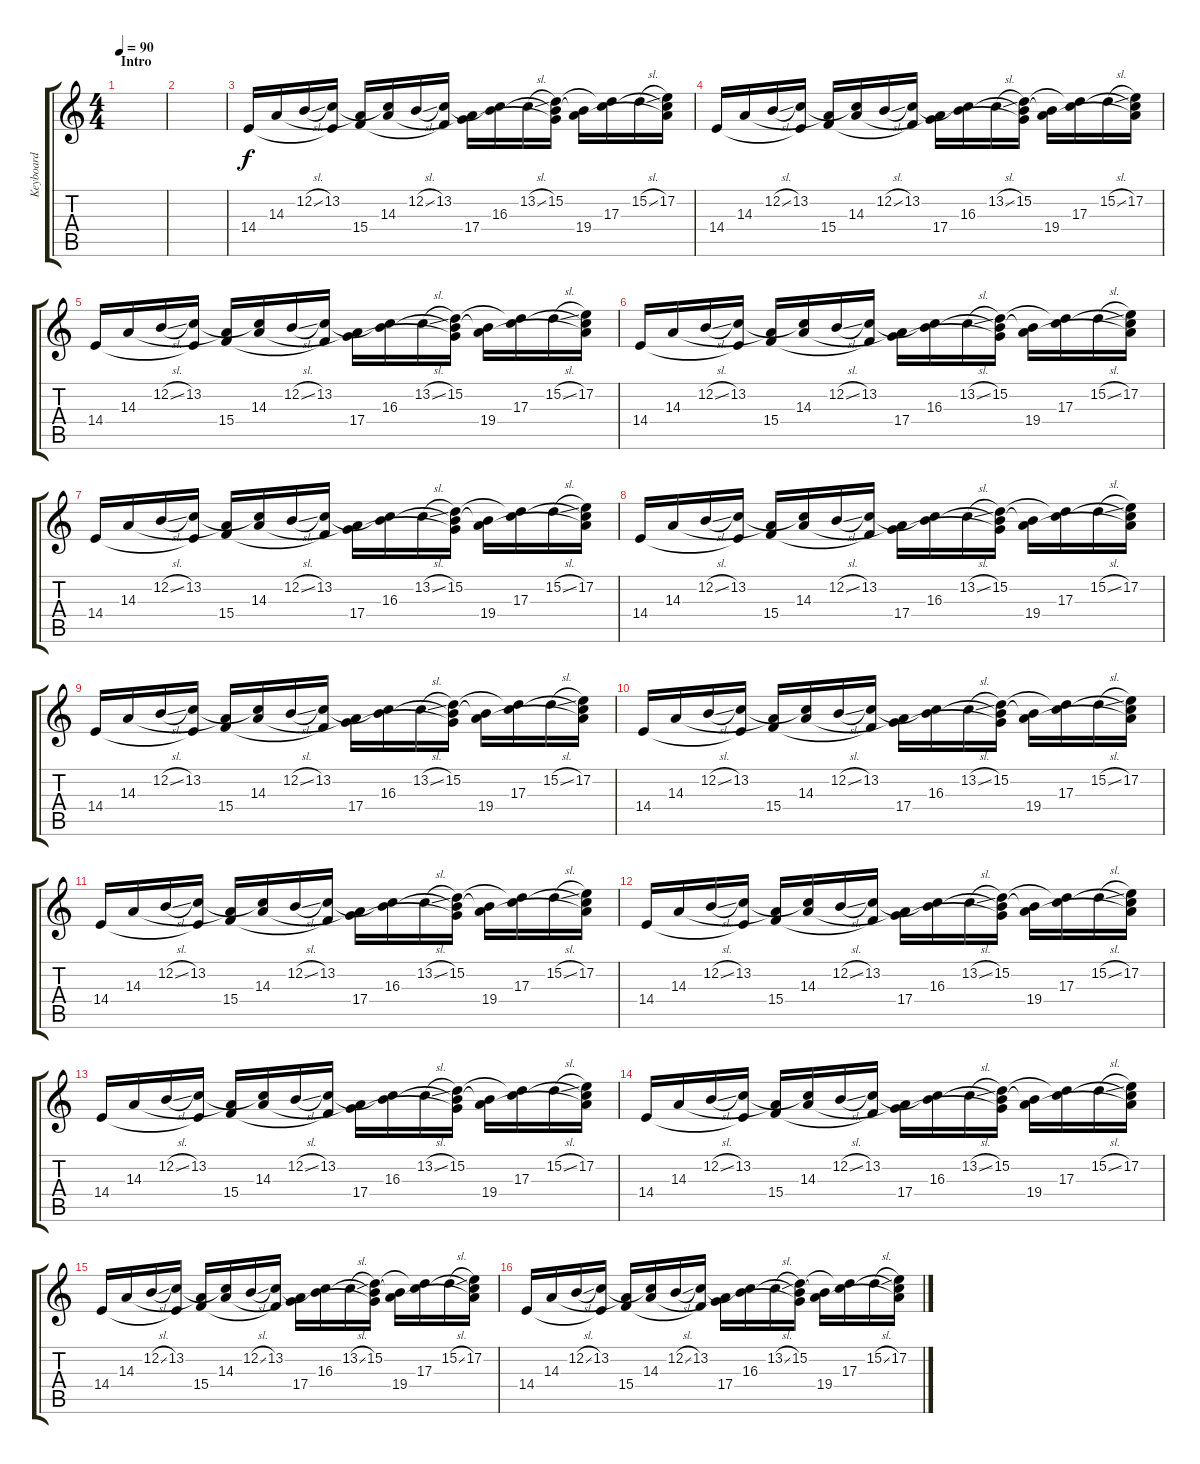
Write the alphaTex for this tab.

\track ("Keyboard" "Keyboard") {instrument harpsichord}
\staff {score tabs}
\tuning (E4 B3 G3 D3 A2 E2) {hide}
\ts (4 4)
\section ("" "Intro")
\tempo 90
\clef g2
\ks c
|
|
14.4.16 14.3.16 12.2{sl}.16 (13.2 14.4{t}).16 (14.3{t} 15.4).16 (13.2{t} 14.3).16 12.2{sl}.16 (13.2 15.4{t}).16 (14.3{t} 17.4).16 (13.2{t} 16.3).16 13.2{sl}.16 (15.2 16.3{t} 17.4{t}).16 (16.3{t} 19.4).16 (15.2{t} 17.3).16 15.2{sl}.16 (17.2 17.3{t} 19.4{t}).16 |
14.4.16 14.3.16 12.2{sl}.16 (13.2 14.4{t}).16 (14.3{t} 15.4).16 (13.2{t} 14.3).16 12.2{sl}.16 (13.2 15.4{t}).16 (14.3{t} 17.4).16 (13.2{t} 16.3).16 13.2{sl}.16 (15.2 16.3{t} 17.4{t}).16 (16.3{t} 19.4).16 (15.2{t} 17.3).16 15.2{sl}.16 (17.2 17.3{t} 19.4{t}).16 |
14.4.16 14.3.16 12.2{sl}.16 (13.2 14.4{t}).16 (14.3{t} 15.4).16 (13.2{t} 14.3).16 12.2{sl}.16 (13.2 15.4{t}).16 (14.3{t} 17.4).16 (13.2{t} 16.3).16 13.2{sl}.16 (15.2 16.3{t} 17.4{t}).16 (16.3{t} 19.4).16 (15.2{t} 17.3).16 15.2{sl}.16 (17.2 17.3{t} 19.4{t}).16 |
14.4.16 14.3.16 12.2{sl}.16 (13.2 14.4{t}).16 (14.3{t} 15.4).16 (13.2{t} 14.3).16 12.2{sl}.16 (13.2 15.4{t}).16 (14.3{t} 17.4).16 (13.2{t} 16.3).16 13.2{sl}.16 (15.2 16.3{t} 17.4{t}).16 (16.3{t} 19.4).16 (15.2{t} 17.3).16 15.2{sl}.16 (17.2 17.3{t} 19.4{t}).16 |
14.4.16 14.3.16 12.2{sl}.16 (13.2 14.4{t}).16 (14.3{t} 15.4).16 (13.2{t} 14.3).16 12.2{sl}.16 (13.2 15.4{t}).16 (14.3{t} 17.4).16 (13.2{t} 16.3).16 13.2{sl}.16 (15.2 16.3{t} 17.4{t}).16 (16.3{t} 19.4).16 (15.2{t} 17.3).16 15.2{sl}.16 (17.2 17.3{t} 19.4{t}).16 |
14.4.16 14.3.16 12.2{sl}.16 (13.2 14.4{t}).16 (14.3{t} 15.4).16 (13.2{t} 14.3).16 12.2{sl}.16 (13.2 15.4{t}).16 (14.3{t} 17.4).16 (13.2{t} 16.3).16 13.2{sl}.16 (15.2 16.3{t} 17.4{t}).16 (16.3{t} 19.4).16 (15.2{t} 17.3).16 15.2{sl}.16 (17.2 17.3{t} 19.4{t}).16 |
14.4.16 14.3.16 12.2{sl}.16 (13.2 14.4{t}).16 (14.3{t} 15.4).16 (13.2{t} 14.3).16 12.2{sl}.16 (13.2 15.4{t}).16 (14.3{t} 17.4).16 (13.2{t} 16.3).16 13.2{sl}.16 (15.2 16.3{t} 17.4{t}).16 (16.3{t} 19.4).16 (15.2{t} 17.3).16 15.2{sl}.16 (17.2 17.3{t} 19.4{t}).16 |
14.4.16 14.3.16 12.2{sl}.16 (13.2 14.4{t}).16 (14.3{t} 15.4).16 (13.2{t} 14.3).16 12.2{sl}.16 (13.2 15.4{t}).16 (14.3{t} 17.4).16 (13.2{t} 16.3).16 13.2{sl}.16 (15.2 16.3{t} 17.4{t}).16 (16.3{t} 19.4).16 (15.2{t} 17.3).16 15.2{sl}.16 (17.2 17.3{t} 19.4{t}).16 |
14.4.16 14.3.16 12.2{sl}.16 (13.2 14.4{t}).16 (14.3{t} 15.4).16 (13.2{t} 14.3).16 12.2{sl}.16 (13.2 15.4{t}).16 (14.3{t} 17.4).16 (13.2{t} 16.3).16 13.2{sl}.16 (15.2 16.3{t} 17.4{t}).16 (16.3{t} 19.4).16 (15.2{t} 17.3).16 15.2{sl}.16 (17.2 17.3{t} 19.4{t}).16 |
14.4.16 14.3.16 12.2{sl}.16 (13.2 14.4{t}).16 (14.3{t} 15.4).16 (13.2{t} 14.3).16 12.2{sl}.16 (13.2 15.4{t}).16 (14.3{t} 17.4).16 (13.2{t} 16.3).16 13.2{sl}.16 (15.2 16.3{t} 17.4{t}).16 (16.3{t} 19.4).16 (15.2{t} 17.3).16 15.2{sl}.16 (17.2 17.3{t} 19.4{t}).16 |
14.4.16 14.3.16 12.2{sl}.16 (13.2 14.4{t}).16 (14.3{t} 15.4).16 (13.2{t} 14.3).16 12.2{sl}.16 (13.2 15.4{t}).16 (14.3{t} 17.4).16 (13.2{t} 16.3).16 13.2{sl}.16 (15.2 16.3{t} 17.4{t}).16 (16.3{t} 19.4).16 (15.2{t} 17.3).16 15.2{sl}.16 (17.2 17.3{t} 19.4{t}).16 |
14.4.16 14.3.16 12.2{sl}.16 (13.2 14.4{t}).16 (14.3{t} 15.4).16 (13.2{t} 14.3).16 12.2{sl}.16 (13.2 15.4{t}).16 (14.3{t} 17.4).16 (13.2{t} 16.3).16 13.2{sl}.16 (15.2 16.3{t} 17.4{t}).16 (16.3{t} 19.4).16 (15.2{t} 17.3).16 15.2{sl}.16 (17.2 17.3{t} 19.4{t}).16 |
14.4.16 14.3.16 12.2{sl}.16 (13.2 14.4{t}).16 (14.3{t} 15.4).16 (13.2{t} 14.3).16 12.2{sl}.16 (13.2 15.4{t}).16 (14.3{t} 17.4).16 (13.2{t} 16.3).16 13.2{sl}.16 (15.2 16.3{t} 17.4{t}).16 (16.3{t} 19.4).16 (15.2{t} 17.3).16 15.2{sl}.16 (17.2 17.3{t} 19.4{t}).16 |
14.4.16 14.3.16 12.2{sl}.16 (13.2 14.4{t}).16 (14.3{t} 15.4).16 (13.2{t} 14.3).16 12.2{sl}.16 (13.2 15.4{t}).16 (14.3{t} 17.4).16 (13.2{t} 16.3).16 13.2{sl}.16 (15.2 16.3{t} 17.4{t}).16 (16.3{t} 19.4).16 (15.2{t} 17.3).16 15.2{sl}.16 (17.2 17.3{t} 19.4{t}).16
